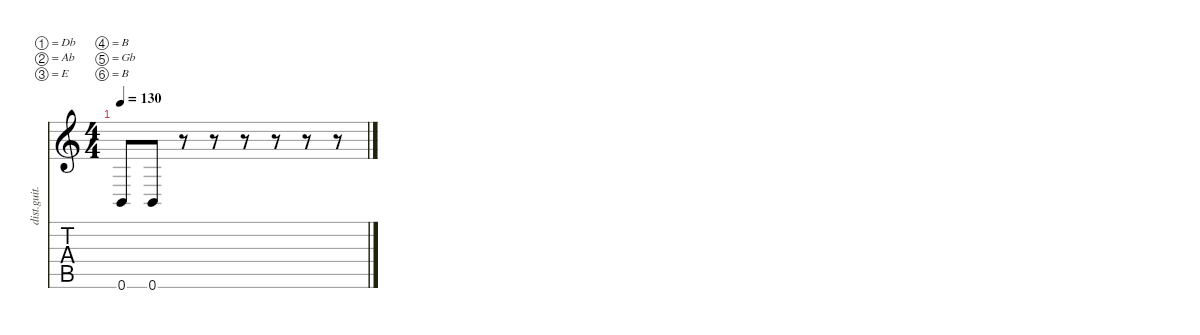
\defaultSystemsLayout 4
\hideDynamics
\bracketExtendMode nobrackets
\otherSystemsTrackNameOrientation horizontal
\track ("Lee Malia" "dist.guit.") {instrument distortionguitar}
\staff {score tabs}
\tuning (Db4 Ab3 E3 B2 Gb2 B1)
\ts (4 4)
\tempo 130
\clef g2
\ks c
0.6.8{dy mf beam Up} 0.6.8{beam Up} r.8{beam Up} r.8{beam Up} r.8{beam Up} r.8{beam Up} r.8{beam Up} r.8{beam Up}
